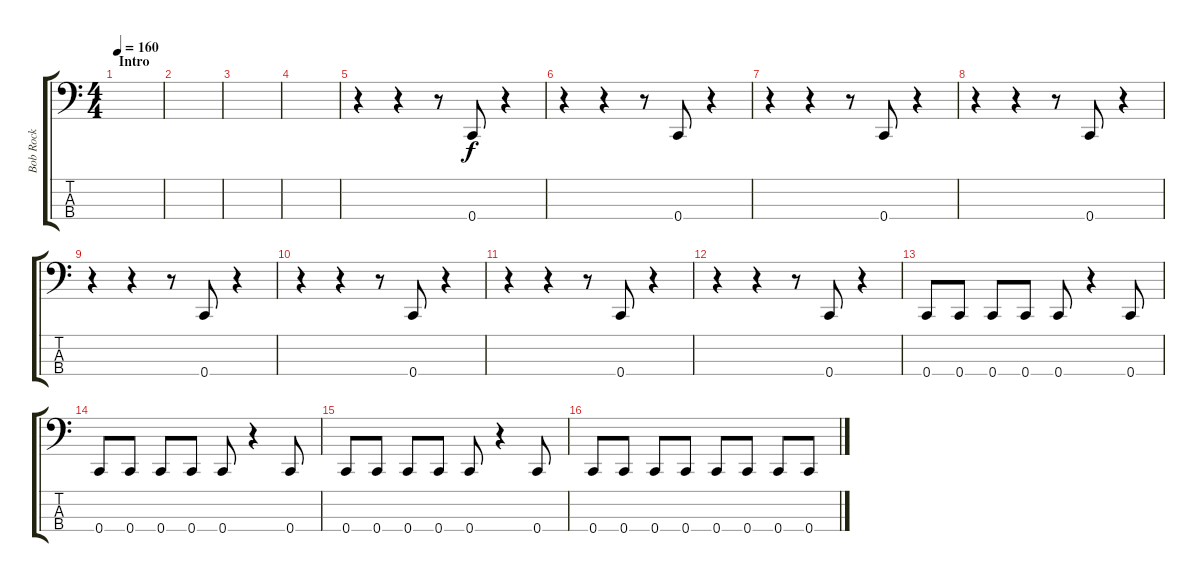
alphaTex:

\track ("Bob Rock" "Bob Rock") {instrument electricbassfinger}
\staff {score tabs}
\tuning (F2 C2 G1 C1) {hide}
\ts (4 4)
\section ("" "Intro")
\tempo 160
\clef f4
\ks c
|
|
|
|
r.4 r.4 r.8 0.4.8 r.4 |
r.4 r.4 r.8 0.4.8 r.4 |
r.4 r.4 r.8 0.4.8 r.4 |
r.4 r.4 r.8 0.4.8 r.4 |
r.4 r.4 r.8 0.4.8 r.4 |
r.4 r.4 r.8 0.4.8 r.4 |
r.4 r.4 r.8 0.4.8 r.4 |
r.4 r.4 r.8 0.4.8 r.4 |
0.4.8 0.4.8 0.4.8 0.4.8 0.4.8 r.4 0.4.8 |
0.4.8 0.4.8 0.4.8 0.4.8 0.4.8 r.4 0.4.8 |
0.4.8 0.4.8 0.4.8 0.4.8 0.4.8 r.4 0.4.8 |
0.4.8 0.4.8 0.4.8 0.4.8 0.4.8 0.4.8 0.4.8 0.4.8
